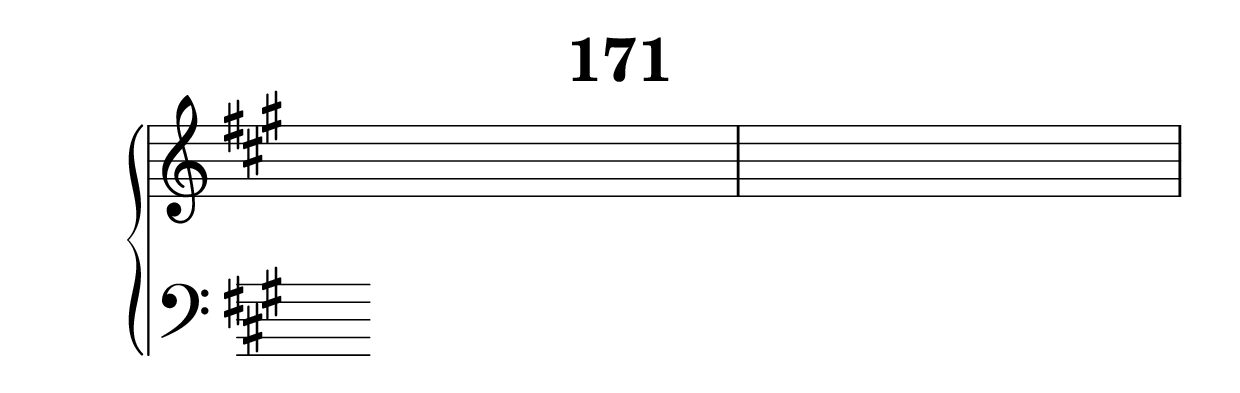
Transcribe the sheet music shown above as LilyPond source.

\header {
  title = "171"
}
\version "2.18.2"

#(set-global-staff-size 34)

global = {
  \key a \major
  \time 4/4
}

rightOne = \relative c'' {
  \global
    \autoBeamOff

  % Music follows here.
}



rightTwo = \relative c' {
  \global
s1 s1
  % Music follows here.
  
}

leftOne = \relative c {
  \global

  % Music follows here.
}



leftTwo = \relative c, {
  \global


}
 

 
%ketto = \lyricmode {
%\repeat "unfold" 12 { \skip 8 } 
%\set stanza = #"23.7. "
%\once \override LyricText.self-alignment-X = #LEFT "Áldalak téged, Atyám, mennynek és föld" -- nek Is -- te -- ne,,
%\once \override LyricText.self-alignment-X = #LEFT "mert feltártad a kicsinyeknek" or -- szá -- god tit -- ka -- it.
%}


\score {
 

  \new PianoStaff \with {
    instrumentName = ""
  } <<
    \new Staff = "right" \with { 
      midiInstrument = "acoustic grand"
    } << 
      \override Staff.TimeSignature.stencil = ##f
      \new Voice = "rightOne" {
        \override Stem  #'direction = #UP
        \transpose f f {\rightOne  } 
      }
      
     
      \new Voice = "rightTwo" {
        \override Stem  #'direction = #DOWN
        \transpose f f {\rightTwo }
      }
     
    >>

    
    \new Staff = "left" \with {
      midiInstrument = "acoustic grand"
    } { 
      \override Staff.TimeSignature.stencil = ##f
      \clef bass << \transpose f f {\leftOne   } 
                    \\ \transpose f f {\leftTwo  } >> }
    
      %\new Lyrics \with { alignBelowContext = "left" }
      %\lyricsto "rightOne"{ \ketto}
      
  >>
   \layout {
  ragged-right = ##f

  \context {
    \Score
      \override LyricText #'font-size = #+2
  }
} 
  \midi {
    \tempo 4=100
  }
}
%\markup { \fontsize #+3 \column{
%  \line{  \bold "21.7."  "Áldalak téged, Atyám, mennynek és föld | nek Istene, " }
%  \line{ \hspace #30  "mert feltártad a kicsinyeknek | országod titkait."}
%  }
%  }